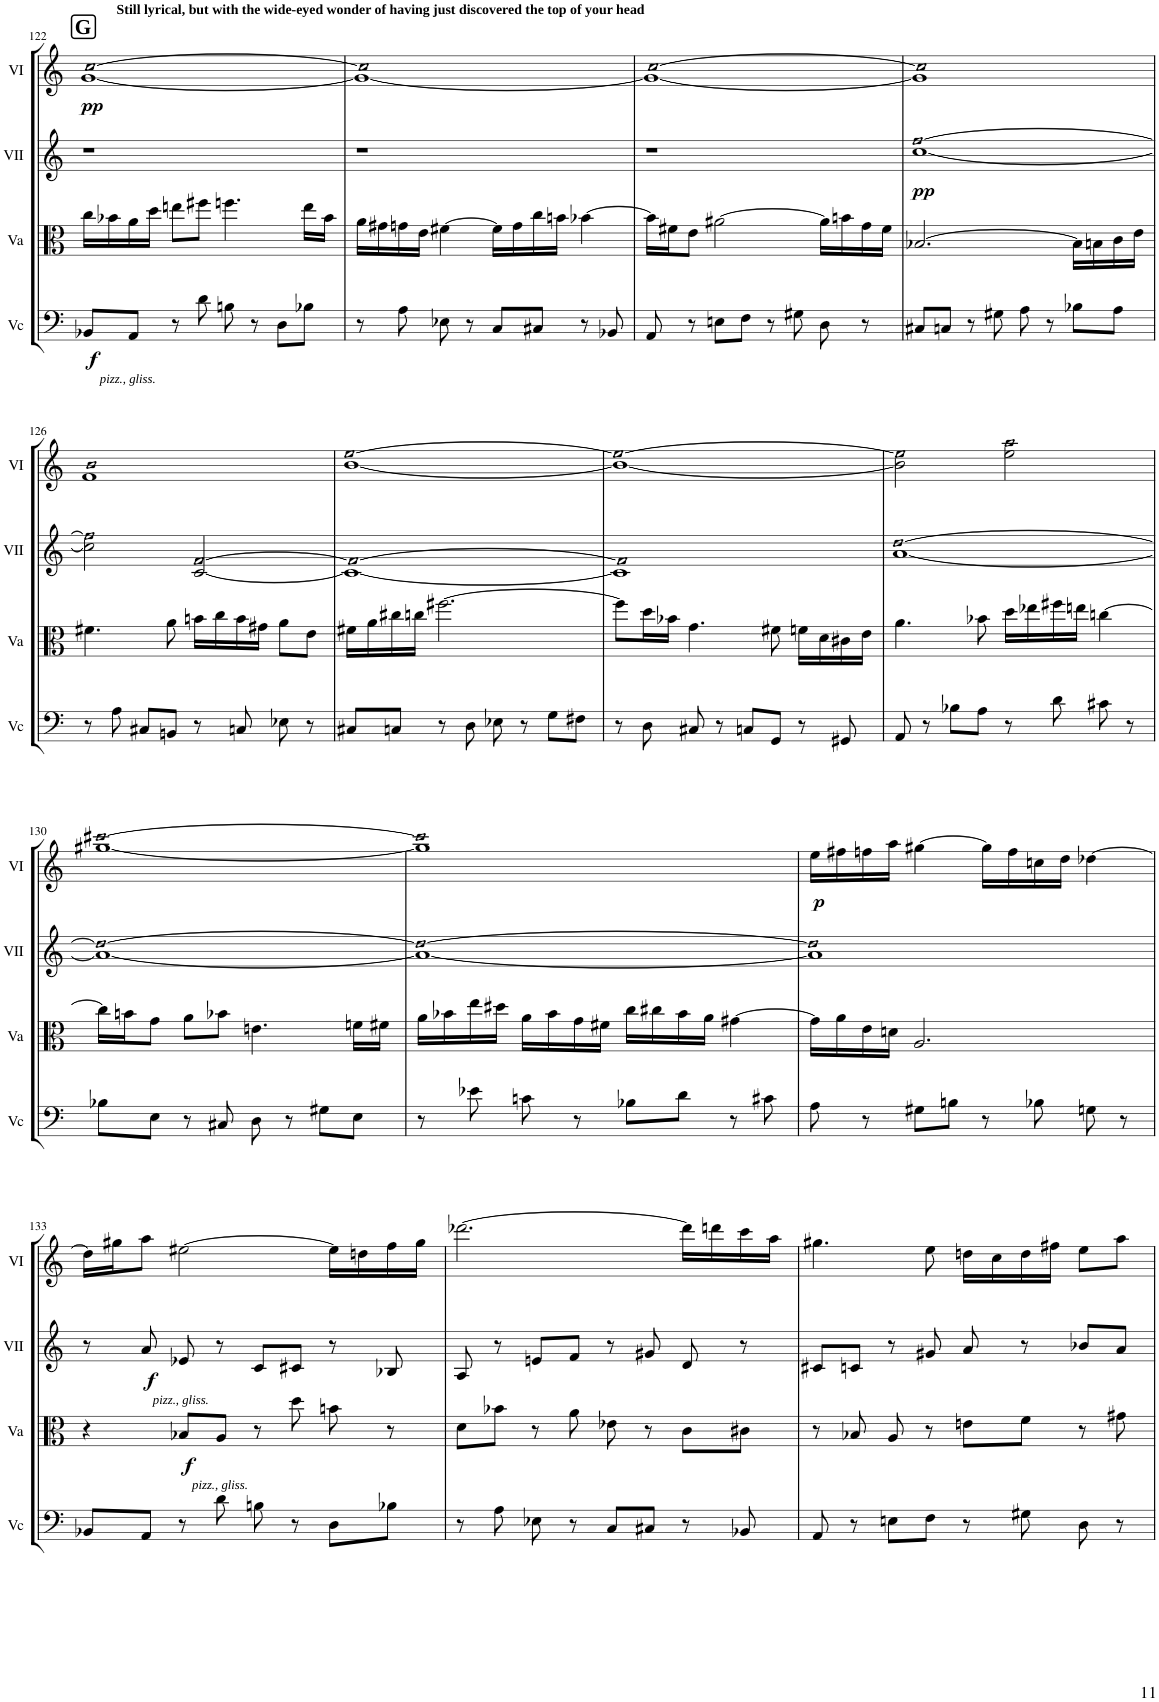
**kern	**dynam	**kern	**dynam	**kern	**dynam	**kern	**dynam
*part4	*part4	*part3	*part3	*part2	*part2	*part1	*part1
*staff4	*staff4	*staff3	*staff3	*staff2	*staff2	*staff1	*staff1
*I"Vc	*	*I"Va	*	*I"VII	*	*I"VI	*
*I'Vc	*	*I'Va	*	*I'VII	*	*I'VI	*
!!LO:PB:g=z
*clefF4	*	*clefC3	*	*clefG2	*	*clefG2	*
*k[]	*	*k[]	*	*k[]	*	*k[]	*
*M4/4	*	*M4/4	*	*M4/4	*	*M4/4	*
!!LO:REH:place=s1:a:B:cj:fs=14.284:t=G
=122	=122	=122	=122	=122	=122	=122	=122
!	!	!	!	!	!	!LO:TX:a:B:t=Still lyrical, but with the wide-eyed wonder of having just discovered the top of your head	!
!LO:TX:b:i:t=pizz., gliss.	!	!	!	!	!	!	!
!	!LO:DY:b	!	!	!	!	!LO:N:n=2:head=open	!LO:DY:b
8BB-X/L	f	16cc\LL	.	1r	.	[1g [1cc	pp
.	.	16b-X\	.	.	.	.	.
8AA/J	.	16a\	.	.	.	.	.
.	.	16dd\JJ	.	.	.	.	.
8r	.	8een\L	.	.	.	.	.
8d\	.	8ff#X\J	.	.	.	.	.
8Bn\	.	4.ffn\	.	.	.	.	.
8r	.	.	.	.	.	.	.
8D\L	.	.	.	.	.	.	.
8B-X\J	.	16ee\LL	.	.	.	.	.
.	.	16b-\JJ	.	.	.	.	.
=123	=123	=123	=123	=123	=123	=123	=123
!	!	!	!	!	!	!LO:N:n=2:head=open	!
8r	.	16a\LL	.	1r	.	1g_ 1cc]	.
.	.	16g#X\	.	.	.	.	.
8A\	.	16gn\	.	.	.	.	.
.	.	16e\JJ	.	.	.	.	.
8E-X\	.	[4f#X\	.	.	.	.	.
8r	.	.	.	.	.	.	.
8C/L	.	16f#\LL]	.	.	.	.	.
.	.	16g\	.	.	.	.	.
8C#X/J	.	16cc\	.	.	.	.	.
.	.	16bn\JJ	.	.	.	.	.
8r	.	[4b-X\	.	.	.	.	.
8BB-X/	.	.	.	.	.	.	.
=124	=124	=124	=124	=124	=124	=124	=124
!	!	!	!	!	!	!LO:N:n=2:head=open	!
8AA/	.	16b-\LL]	.	1r	.	1g_ [1cc	.
.	.	16f#X\J	.	.	.	.	.
8r	.	8e\J	.	.	.	.	.
8En\L	.	[2a#X\	.	.	.	.	.
8F\J	.	.	.	.	.	.	.
8r	.	.	.	.	.	.	.
8G#X\	.	.	.	.	.	.	.
8D\	.	16a#\LL]	.	.	.	.	.
.	.	16bn\	.	.	.	.	.
8r	.	16g\	.	.	.	.	.
.	.	16f#\JJ	.	.	.	.	.
=125	=125	=125	=125	=125	=125	=125	=125
!	!	!	!	!LO:N:n=2:head=open	!LO:DY:b	!LO:N:n=2:head=open	!
8C#X/L	.	[2.B-X/	.	[1cc [1ff	pp	1g] 1cc]	.
8Cn/J	.	.	.	.	.	.	.
8r	.	.	.	.	.	.	.
8G#X\	.	.	.	.	.	.	.
8A\	.	.	.	.	.	.	.
8r	.	.	.	.	.	.	.
8B-X\L	.	16B-\LL]	.	.	.	.	.
.	.	16Bn\	.	.	.	.	.
8A\J	.	16c\	.	.	.	.	.
.	.	16e\JJ	.	.	.	.	.
!!LO:LB:g=z
=126	=126	=126	=126	=126	=126	=126	=126
!	!	!	!	!LO:N:n=2:head=open	!	!LO:N:n=2:head=open	!
8r	.	4.f#X\	.	2cc\] 2ff\]	.	1f 1b	.
8A\	.	.	.	.	.	.	.
8C#X/L	.	.	.	.	.	.	.
8BBn/J	.	8a\	.	.	.	.	.
!	!	!	!	!LO:N:n=2:head=open	!	!	!
8r	.	16bn\LL	.	[2c/ [2f/	.	.	.
.	.	16cc\	.	.	.	.	.
8Cn/	.	16b\	.	.	.	.	.
.	.	16g#X\JJ	.	.	.	.	.
8E-X\	.	8a\L	.	.	.	.	.
8r	.	8e\J	.	.	.	.	.
=127	=127	=127	=127	=127	=127	=127	=127
!	!	!	!	!LO:N:n=2:head=open	!	!LO:N:n=2:head=open	!
8C#X/L	.	16f#X\LL	.	1c_ 1f_	.	[1b [1ee	.
.	.	16a\	.	.	.	.	.
8Cn/J	.	16cc#X\	.	.	.	.	.
.	.	16ccn\JJ	.	.	.	.	.
8r	.	[2.ff#X\	.	.	.	.	.
8D\	.	.	.	.	.	.	.
8E-X\	.	.	.	.	.	.	.
8r	.	.	.	.	.	.	.
8G\L	.	.	.	.	.	.	.
8F#X\J	.	.	.	.	.	.	.
=128	=128	=128	=128	=128	=128	=128	=128
!	!	!	!	!LO:N:n=2:head=open	!	!LO:N:n=2:head=open	!
8r	.	8ff#\L]	.	1c] 1f]	.	1b_ 1ee_	.
8D\	.	16dd\L	.	.	.	.	.
.	.	16b-X\JJ	.	.	.	.	.
8C#X/	.	4.g\	.	.	.	.	.
8r	.	.	.	.	.	.	.
8Cn/L	.	.	.	.	.	.	.
8GG/J	.	8f#X\	.	.	.	.	.
8r	.	16fn\LL	.	.	.	.	.
.	.	16d\	.	.	.	.	.
8GG#X/	.	16c#X\	.	.	.	.	.
.	.	16e\JJ	.	.	.	.	.
=129	=129	=129	=129	=129	=129	=129	=129
!	!	!	!	!LO:N:n=2:head=open	!	!LO:N:n=2:head=open	!
8AA/	.	4.a\	.	[1a [1dd	.	2b\] 2ee\]	.
8r	.	.	.	.	.	.	.
8B-X\L	.	.	.	.	.	.	.
8A\J	.	8b-X\	.	.	.	.	.
!	!	!	!	!	!	!LO:N:n=2:head=open	!
8r	.	16dd\LL	.	.	.	2ee\ 2aa\	.
.	.	16ee-X\	.	.	.	.	.
8d\	.	16ff#X\	.	.	.	.	.
.	.	16een\JJ	.	.	.	.	.
8c#X\	.	[4ccn\	.	.	.	.	.
8r	.	.	.	.	.	.	.
!!LO:LB:g=z
=130	=130	=130	=130	=130	=130	=130	=130
!	!	!	!	!LO:N:n=2:head=open	!	!LO:N:n=2:head=open	!
8B-X\L	.	16cc\LL]	.	1a_ 1dd_	.	[1gg#X [1ccc#X	.
.	.	16bn\J	.	.	.	.	.
8E\J	.	8g\J	.	.	.	.	.
8r	.	8a\L	.	.	.	.	.
8C#X/	.	8b-X\J	.	.	.	.	.
8D\	.	4.en\	.	.	.	.	.
8r	.	.	.	.	.	.	.
8G#X\L	.	.	.	.	.	.	.
8E\J	.	16fn\LL	.	.	.	.	.
.	.	16f#X\JJ	.	.	.	.	.
=131	=131	=131	=131	=131	=131	=131	=131
!	!	!	!	!LO:N:n=2:head=open	!	!LO:N:n=2:head=open	!
8r	.	16a\LL	.	1a_ 1dd_	.	1gg#] 1ccc#]	.
.	.	16b-X\	.	.	.	.	.
8e-X\	.	16ee\	.	.	.	.	.
.	.	16dd#X\JJ	.	.	.	.	.
8cn\	.	16a\LL	.	.	.	.	.
.	.	16b-\	.	.	.	.	.
8r	.	16g\	.	.	.	.	.
.	.	16f#X\JJ	.	.	.	.	.
8B-X\L	.	16cc\LL	.	.	.	.	.
.	.	16cc#X\	.	.	.	.	.
8d\J	.	16b-\	.	.	.	.	.
.	.	16a\JJ	.	.	.	.	.
8r	.	[4g#X\	.	.	.	.	.
8c#X\	.	.	.	.	.	.	.
=132	=132	=132	=132	=132	=132	=132	=132
!	!	!	!	!LO:N:n=2:head=open	!	!	!LO:DY:b
8A\	.	16g#\LL]	.	1a] 1dd]	.	16ee\LL	p
.	.	16a\	.	.	.	16ff#X\	.
8r	.	16e\	.	.	.	16ffn\	.
.	.	16dn\JJ	.	.	.	16aa\JJ	.
8G#X\L	.	2.A/	.	.	.	[4gg#X\	.
8Bn\J	.	.	.	.	.	.	.
8r	.	.	.	.	.	16gg#\LL]	.
.	.	.	.	.	.	16ff\	.
8B-X\	.	.	.	.	.	16ccn\	.
.	.	.	.	.	.	16dd\JJ	.
8Gn\	.	.	.	.	.	[4dd-X\	.
8r	.	.	.	.	.	.	.
!!LO:LB:g=z
=133	=133	=133	=133	=133	=133	=133	=133
8BB-X/L	.	4r	.	8r	.	16dd-\LL]	.
.	.	.	.	.	.	16gg#X\J	.
!	!	!	!	!LO:TX:b:i:t=pizz., gliss.	!	!	!
!	!	!	!	!	!LO:DY:b	!	!
8AA/J	.	.	.	8a/	f	8aa\J	.
!	!	!LO:TX:b:i:t=pizz., gliss.	!	!	!	!	!
!	!	!	!LO:DY:b	!	!	!	!
8r	.	8B-X/L	f	8e-X/	.	[2ee#X\	.
8d\	.	8A/J	.	8r	.	.	.
8Bn\	.	8r	.	8c/L	.	.	.
8r	.	8dd\	.	8c#X/J	.	.	.
8D\L	.	8bn\	.	8r	.	16ee#\LL]	.
.	.	.	.	.	.	16ddn\	.
8B-X\J	.	8r	.	8B-X/	.	16ff\	.
.	.	.	.	.	.	16gg#\JJ	.
=134	=134	=134	=134	=134	=134	=134	=134
8r	.	8d\L	.	8A/	.	[2.ddd-X\	.
8A\	.	8b-X\J	.	8r	.	.	.
8E-X\	.	8r	.	8en/L	.	.	.
8r	.	8a\	.	8f/J	.	.	.
8C/L	.	8e-X\	.	8r	.	.	.
8C#X/J	.	8r	.	8g#X/	.	.	.
8r	.	8c\L	.	8d/	.	16ddd-\LL]	.
.	.	.	.	.	.	16dddn\	.
8BB-X/	.	8c#X\J	.	8r	.	16ccc\	.
.	.	.	.	.	.	16aa\JJ	.
=135	=135	=135	=135	=135	=135	=135	=135
8AA/	.	8r	.	8c#X/L	.	4.gg#X\	.
8r	.	8B-X/	.	8cn/J	.	.	.
8En\L	.	8A/	.	8r	.	.	.
8F\J	.	8r	.	8g#X/	.	8ee\	.
8r	.	8en\L	.	8a/	.	16ddn\LL	.
.	.	.	.	.	.	16cc\	.
8G#X\	.	8f\J	.	8r	.	16dd\	.
.	.	.	.	.	.	16ff#X\JJ	.
8D\	.	8r	.	8b-X/L	.	8ee\L	.
8r	.	8g#X\	.	8a/J	.	8aa\J	.
=	=	=	=	=	=	=	=
*-	*-	*-	*-	*-	*-	*-	*-
